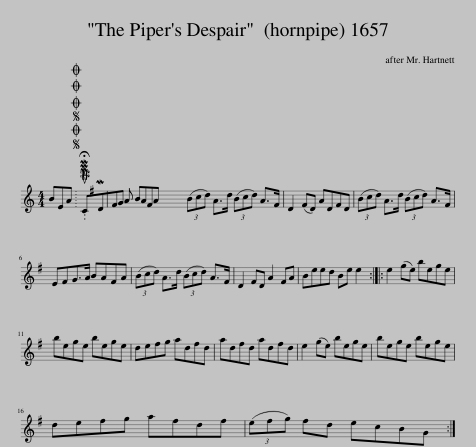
X:1
L:1/8
M:4/4
I:linebreak $
K:C
V:1 treble
V:1
 BEA |SOSOOO .!fermata!PMTuCMD^FG A BAFA | (3(Bcd) A>d (3(Bcd) A>^F | D2 (^FD) ADFD | (3(Bcd) A>d (3(Bcd) A>^F |$ %5
 E^FG>A BAFA | (3(Bcd) A>d (3(Bcd) A>^F | D2 ^FD A2 FA | Beed Be e2 :: e2 (ge) bege |$ %10
 bege bege | de^fg adfd | ad^fd adfd | e2 (ge) bege | bege bege |$ %15
 de^fg afdf | (3(e^fg) fd ecBG :| %17
